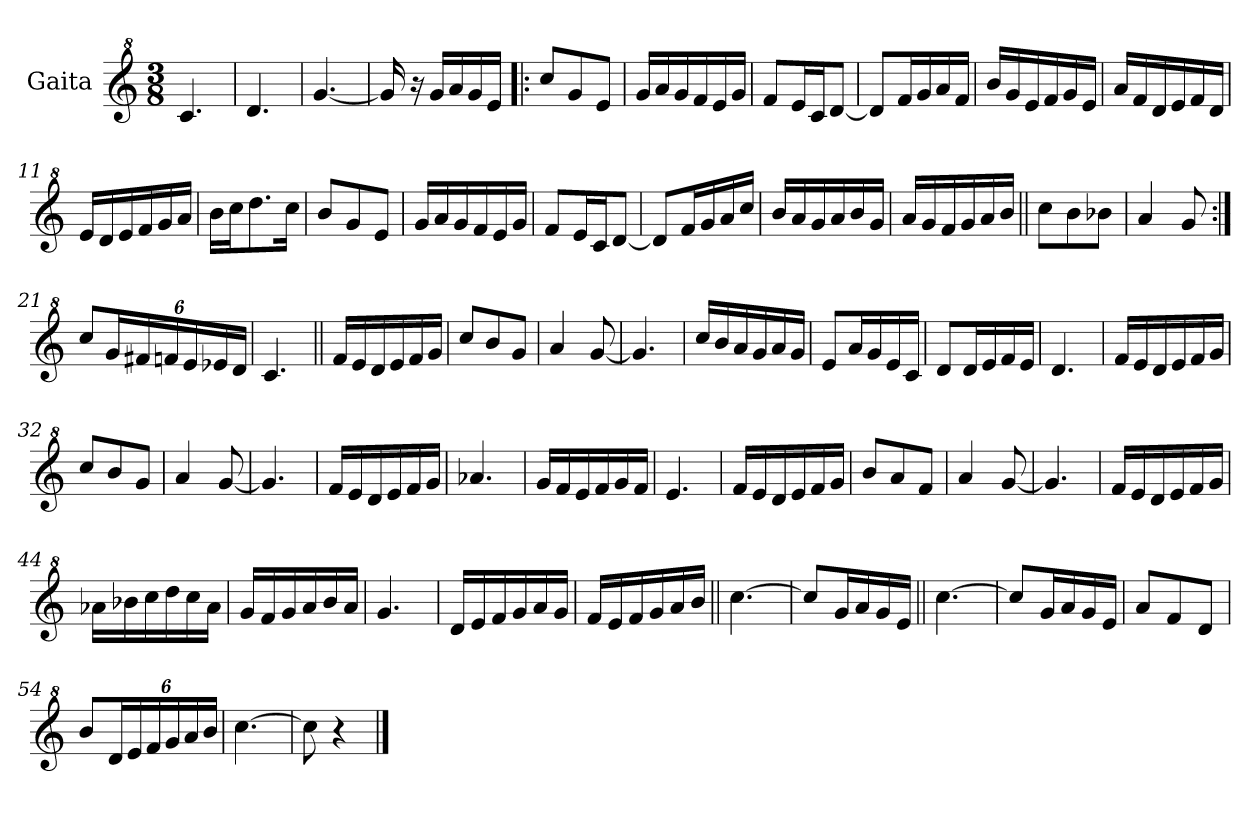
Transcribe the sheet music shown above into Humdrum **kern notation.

**kern
*part1
*staff1
*I"Gaita
*clefG^2
*k[]
*M3/8
*MM105
=1
4.cc/
=2
4.dd/
=3
[4.gg/
=4
16gg/]
16r
16gg/LL
16aa/
16gg/
16ee/JJ
=5!|:
8ccc/L
8gg/
8ee/J
=6
16gg/LL
16aa/
16gg/
16ff/
16ee/
16gg/JJ
=7
8ff/L
16ee/L
16cc/J
[8dd/J
=8
8dd/L]
16ff/L
16gg/
16aa/
16ff/JJ
=9
16bb/LL
16gg/
16ee/
16ff/
16gg/
16ee/JJ
!!LO:LB:g=z
=10
16aa/LL
16ff/
16dd/
16ee/
16ff/
16dd/JJ
=11
16ee/LL
16dd/
16ee/
16ff/
16gg/
16aa/JJ
=12
16bb\LL
16ccc\J
8.ddd\
16ccc\Jk
=13
8bb/L
8gg/
8ee/J
=14
16gg/LL
16aa/
16gg/
16ff/
16ee/
16gg/JJ
=15
8ff/L
16ee/L
16cc/J
[8dd/J
=16
8dd/L]
16ff/L
16gg/
16aa/
16ccc/JJ
=17
16bb/LL
16aa/
16gg/
16aa/
16bb/
16gg/JJ
!!LO:LB:g=z
=18
16aa/LL
16gg/
16ff/
16gg/
16aa/
16bb/JJ
=19||
8ccc\L
8bb\
8bb-X\J
=20
4aa/
8gg/
=21:|!
8ccc/L
*Xbrackettup
24gg/L
24ff#X/
24ffn/
24ee/
24ee-X/
24dd/JJ
=22
4.cc/
=23||
16ff/LL
16ee/
16dd/
16ee/
16ff/
16gg/JJ
=24
8ccc/L
8bb/
8gg/J
=25
4aa/
[8gg/
=26
4.gg/]
!!LO:LB:g=z
=27
16ccc/LL
16bb/
16aa/
16gg/
16aa/
16gg/JJ
=28
8ee/L
16aa/L
16gg/
16ee/
16cc/JJ
=29
8dd/L
16dd/L
16ee/
16ff/
16ee/JJ
=30
4.dd/
=31
16ff/LL
16ee/
16dd/
16ee/
16ff/
16gg/JJ
=32
8ccc/L
8bb/
8gg/J
=33
4aa/
[8gg/
=34
4.gg/]
=35
16ff/LL
16ee/
16dd/
16ee/
16ff/
16gg/JJ
=36
4.aa-X/
!!LO:LB:g=z
=37
16gg/LL
16ff/
16ee/
16ff/
16gg/
16ff/JJ
=38
4.ee/
=39
16ff/LL
16ee/
16dd/
16ee/
16ff/
16gg/JJ
=40
8bb/L
8aa/
8ff/J
=41
4aa/
[8gg/
=42
4.gg/]
=43
16ff/LL
16ee/
16dd/
16ee/
16ff/
16gg/JJ
=44
16aa-X\LL
16bb-X\
16ccc\
16ddd\
16ccc\
16aa-\JJ
=45
16gg/LL
16ff/
16gg/
16aa/
16bb/
16aa/JJ
=46
4.gg/
!!LO:LB:g=z
=47
16dd/LL
16ee/
16ff/
16gg/
16aa/
16gg/JJ
=48
16ff/LL
16ee/
16ff/
16gg/
16aa/
16bb/JJ
=49||
[4.ccc\
=50
8ccc/L]
16gg/L
16aa/
16gg/
16ee/JJ
=51||
[4.ccc\
=52
8ccc/L]
16gg/L
16aa/
16gg/
16ee/JJ
=53
8aa/L
8ff/
8dd/J
=54
8bb/L
24dd/L
24ee/
24ff/
24gg/
24aa/
24bb/JJ
=55
[4.ccc\
=56
8ccc\]
4r
==
*-
